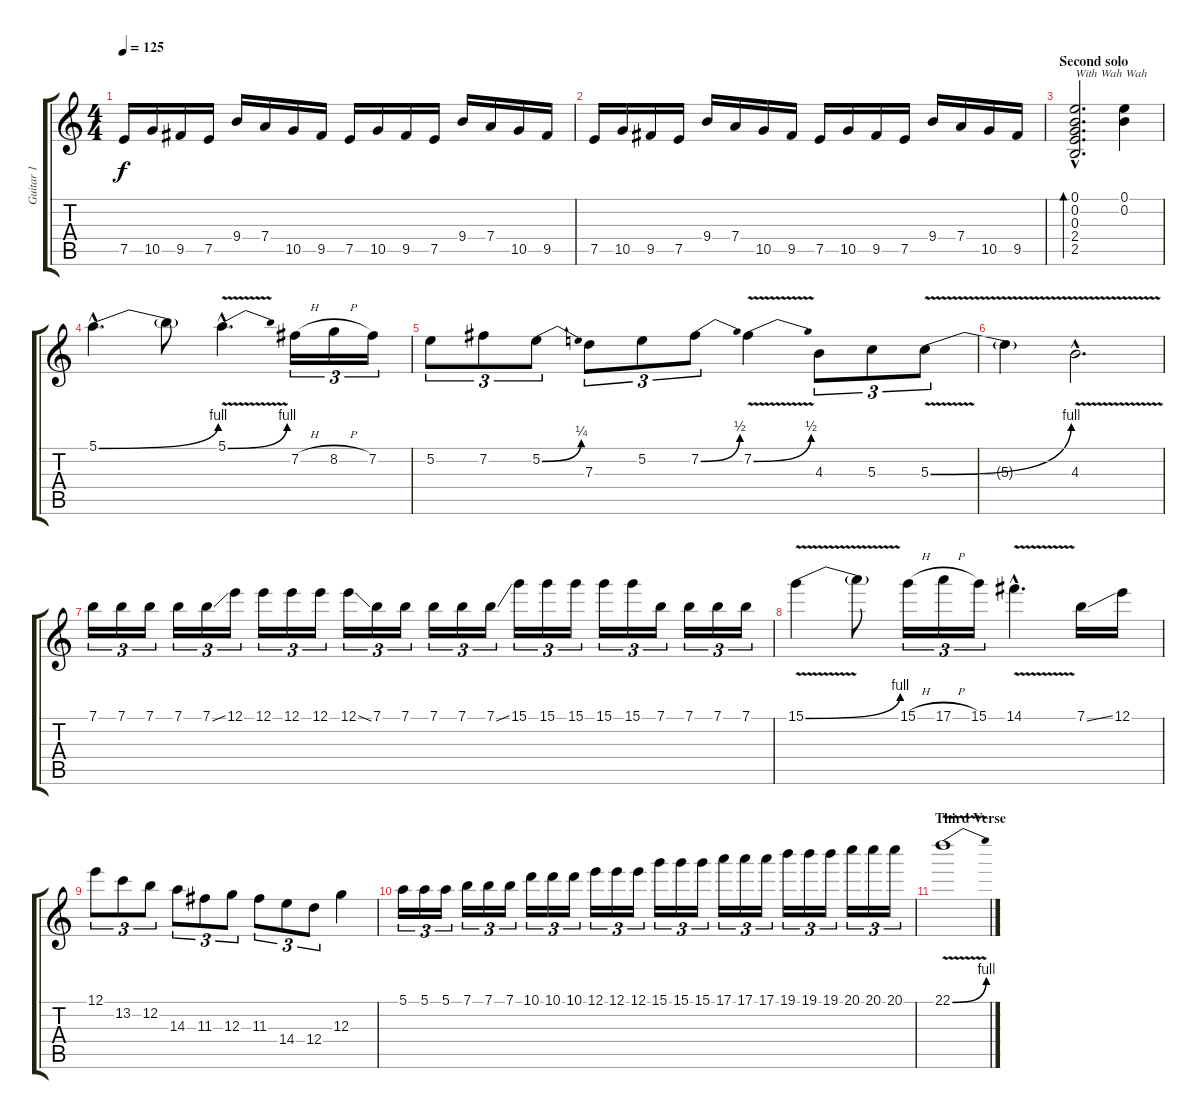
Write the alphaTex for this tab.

\track ("Guitar 1" "Guitar 1") {instrument distortionguitar}
\staff {score tabs}
\tuning (E4 B3 G3 D3 A2 E2) {hide}
\ts (4 4)
\tempo 125
\clef g2
\ks c
7.5.16{dy f} 10.5.16 9.5.16 7.5.16 9.4.16 7.4.16 10.5.16 9.5.16 7.5.16 10.5.16 9.5.16 7.5.16 9.4.16 7.4.16 10.5.16 9.5.16 |
7.5.16 10.5.16 9.5.16 7.5.16 9.4.16 7.4.16 10.5.16 9.5.16 7.5.16 10.5.16 9.5.16 7.5.16 9.4.16 7.4.16 10.5.16 9.5.16 |
\section ("" "Second solo")
(0.1{hac} 0.2{hac} 0.3{hac} 2.4{hac} 2.5{hac}).2{d bd 480 txt "With Wah Wah"} (0.1 0.2).4 |
5.1{be (bend 0 0 60 4) hac}.4{d} 5.1{t}.8 5.1{be (bend 0 0 60 4) v hac}.4{d} 7.2{h}.16{tu (3 2)} 8.2{h}.16{tu (3 2)} 7.2.16{tu (3 2)} |
5.2.8{tu (3 2)} 7.2.8{tu (3 2)} 5.2{be (bend 0 0 60 1)}.8{tu (3 2)} 7.3.8{tu (3 2)} 5.2.8{tu (3 2)} 7.2{be (bend 0 0 60 2)}.8{tu (3 2)} 7.2{be (bend 0 0 60 2) v}.4 4.3.8{tu (3 2)} 5.3.8{tu (3 2)} 5.3{be (bend 0 0 60 4) v}.8{tu (3 2)} |
5.3{t}.4 4.3{v hac}.2{d} |
7.1.16{tu (3 2)} 7.1.16{tu (3 2)} 7.1.16{tu (3 2)} 7.1.16{tu (3 2)} 7.1{ss}.16{tu (3 2)} 12.1.16{tu (3 2)} 12.1.16{tu (3 2)} 12.1.16{tu (3 2)} 12.1.16{tu (3 2)} 12.1{ss}.16{tu (3 2)} 7.1.16{tu (3 2)} 7.1.16{tu (3 2)} 7.1.16{tu (3 2)} 7.1.16{tu (3 2)} 7.1{ss}.16{tu (3 2)} 15.1.16{tu (3 2)} 15.1.16{tu (3 2)} 15.1.16{tu (3 2)} 15.1.16{tu (3 2)} 15.1.16{tu (3 2)} 7.1.16{tu (3 2)} 7.1.16{tu (3 2)} 7.1.16{tu (3 2)} 7.1.16{tu (3 2)} |
15.1{be (bend 0 0 60 4) v}.4 15.1{t}.8 15.1{h}.16{tu (3 2)} 17.1{h}.16{tu (3 2)} 15.1.16{tu (3 2)} 14.1{v hac}.4{d} 7.1{ss}.16 12.1.16 |
12.1.8{tu (3 2)} 13.2.8{tu (3 2)} 12.2.8{tu (3 2)} 14.3.8{tu (3 2)} 11.3.8{tu (3 2)} 12.3.8{tu (3 2)} 11.3.8{tu (3 2)} 14.4.8{tu (3 2)} 12.4.8{tu (3 2)} 12.3.4 |
5.1.16{tu (3 2)} 5.1.16{tu (3 2)} 5.1.16{tu (3 2)} 7.1.16{tu (3 2)} 7.1.16{tu (3 2)} 7.1.16{tu (3 2)} 10.1.16{tu (3 2)} 10.1.16{tu (3 2)} 10.1.16{tu (3 2)} 12.1.16{tu (3 2)} 12.1.16{tu (3 2)} 12.1.16{tu (3 2)} 15.1.16{tu (3 2)} 15.1.16{tu (3 2)} 15.1.16{tu (3 2)} 17.1.16{tu (3 2)} 17.1.16{tu (3 2)} 17.1.16{tu (3 2)} 19.1.16{tu (3 2)} 19.1.16{tu (3 2)} 19.1.16{tu (3 2)} 20.1.16{tu (3 2)} 20.1.16{tu (3 2)} 20.1.16{tu (3 2)} |
\section ("" "Third Verse")
22.1{be (bend 0 0 60 4) v}.1
